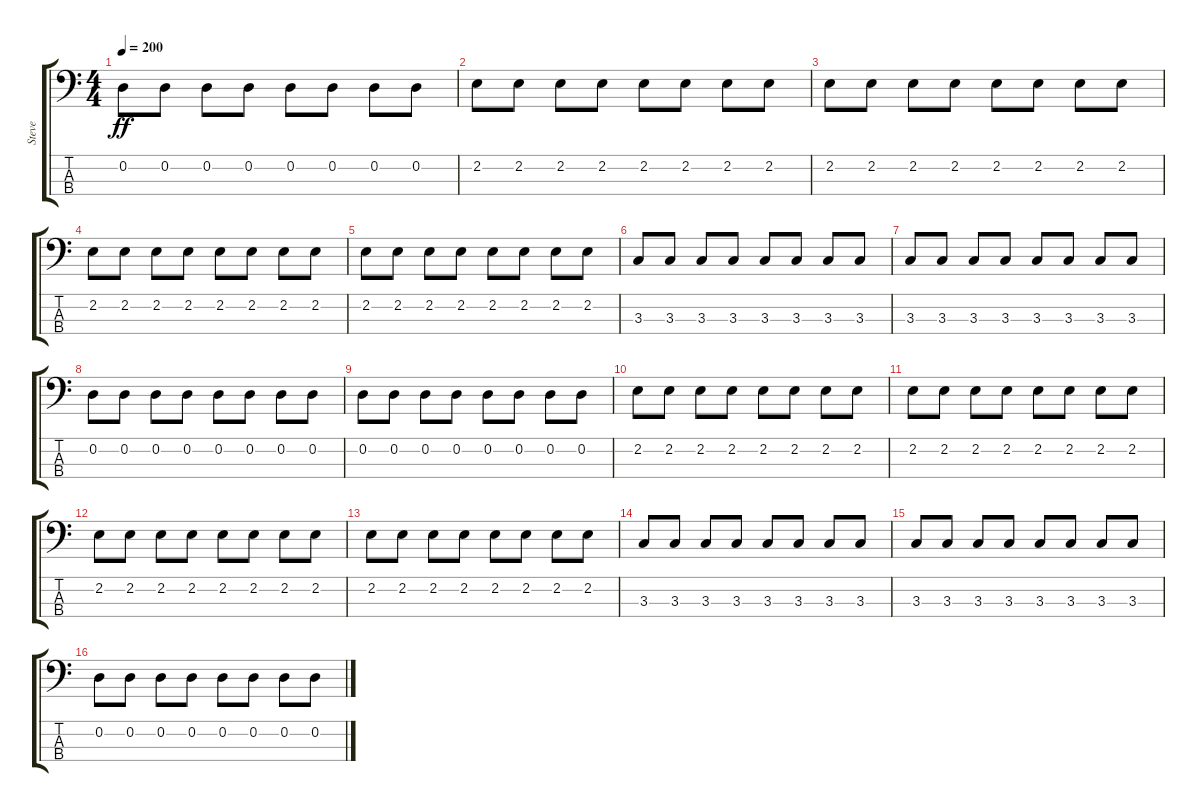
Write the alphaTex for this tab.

\track ("Steve" "Steve") {instrument electricbassfinger}
\staff {score tabs}
\tuning (G2 D2 A1 E1) {hide}
\ts (4 4)
\tempo 200
\clef f4
\ks c
0.2.8{dy ff} 0.2.8 0.2.8 0.2.8 0.2.8 0.2.8 0.2.8 0.2.8 |
2.2.8 2.2.8 2.2.8 2.2.8 2.2.8 2.2.8 2.2.8 2.2.8 |
2.2.8 2.2.8 2.2.8 2.2.8 2.2.8 2.2.8 2.2.8 2.2.8 |
2.2.8 2.2.8 2.2.8 2.2.8 2.2.8 2.2.8 2.2.8 2.2.8 |
2.2.8 2.2.8 2.2.8 2.2.8 2.2.8 2.2.8 2.2.8 2.2.8 |
3.3.8 3.3.8 3.3.8 3.3.8 3.3.8 3.3.8 3.3.8 3.3.8 |
3.3.8 3.3.8 3.3.8 3.3.8 3.3.8 3.3.8 3.3.8 3.3.8 |
0.2.8 0.2.8 0.2.8 0.2.8 0.2.8 0.2.8 0.2.8 0.2.8 |
0.2.8 0.2.8 0.2.8 0.2.8 0.2.8 0.2.8 0.2.8 0.2.8 |
2.2.8 2.2.8 2.2.8 2.2.8 2.2.8 2.2.8 2.2.8 2.2.8 |
2.2.8 2.2.8 2.2.8 2.2.8 2.2.8 2.2.8 2.2.8 2.2.8 |
2.2.8 2.2.8 2.2.8 2.2.8 2.2.8 2.2.8 2.2.8 2.2.8 |
2.2.8 2.2.8 2.2.8 2.2.8 2.2.8 2.2.8 2.2.8 2.2.8 |
3.3.8 3.3.8 3.3.8 3.3.8 3.3.8 3.3.8 3.3.8 3.3.8 |
3.3.8 3.3.8 3.3.8 3.3.8 3.3.8 3.3.8 3.3.8 3.3.8 |
0.2.8 0.2.8 0.2.8 0.2.8 0.2.8 0.2.8 0.2.8 0.2.8
